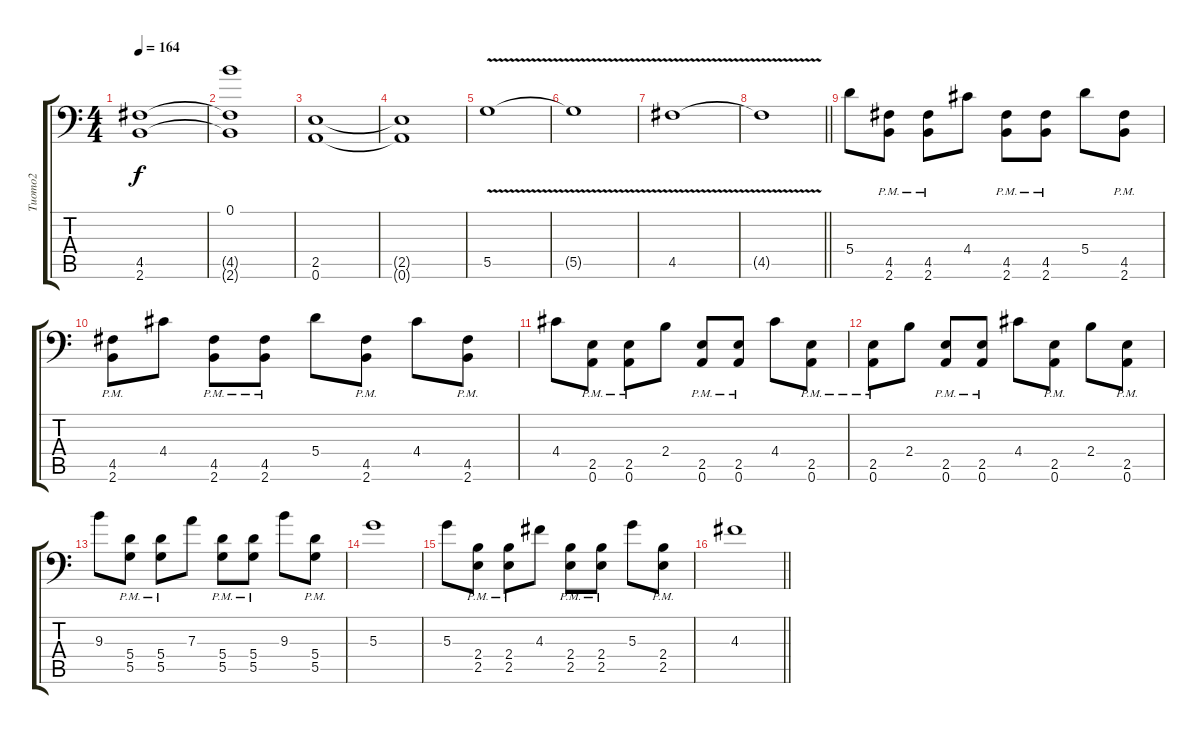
\track ("Tuomo2" "Tuomo2") {instrument distortionguitar}
\staff {score tabs}
\tuning (B3 G3 D3 A2 D2 A1) {hide}
\ts (4 4)
\tempo 164
\clef f4
\ks c
(4.5 2.6).1{dy f volume 13 balance 16 instrument distortionguitar} |
(0.1 4.5{t} 2.6{t}).1 |
(2.5 0.6).1 |
(2.5{t} 0.6{t}).1 |
5.5{v}.1 |
5.5{t}.1 |
4.5{v}.1 |
\barLineRight lightlight
4.5{t}.1 |
5.4.8 (4.5{pm} 2.6{pm}).8 (4.5{pm} 2.6{pm}).8 4.4.8 (4.5{pm} 2.6{pm}).8 (4.5{pm} 2.6{pm}).8 5.4.8 (4.5{pm} 2.6{pm}).8 |
(4.5{pm} 2.6{pm}).8 4.4.8 (4.5{pm} 2.6{pm}).8 (4.5{pm} 2.6{pm}).8 5.4.8 (4.5{pm} 2.6{pm}).8 4.4.8 (4.5{pm} 2.6{pm}).8 |
4.4.8 (2.5{pm} 0.6{pm}).8 (2.5{pm} 0.6{pm}).8 2.4.8 (2.5{pm} 0.6{pm}).8 (2.5{pm} 0.6{pm}).8 4.4.8 (2.5{pm} 0.6{pm}).8 |
(2.5{pm} 0.6{pm}).8 2.4.8 (2.5{pm} 0.6{pm}).8 (2.5{pm} 0.6{pm}).8 4.4.8 (2.5{pm} 0.6{pm}).8 2.4.8 (2.5{pm} 0.6{pm}).8 |
9.3.8 (5.4{pm} 5.5{pm}).8 (5.4{pm} 5.5{pm}).8 7.3.8 (5.4{pm} 5.5{pm}).8 (5.4{pm} 5.5{pm}).8 9.3.8 (5.4{pm} 5.5{pm}).8 |
5.3.1 |
5.3.8 (2.4{pm} 2.5{pm}).8 (2.4{pm} 2.5{pm}).8 4.3.8 (2.4{pm} 2.5{pm}).8 (2.4{pm} 2.5{pm}).8 5.3.8 (2.4{pm} 2.5{pm}).8 |
\barLineRight lightlight
4.3.1
